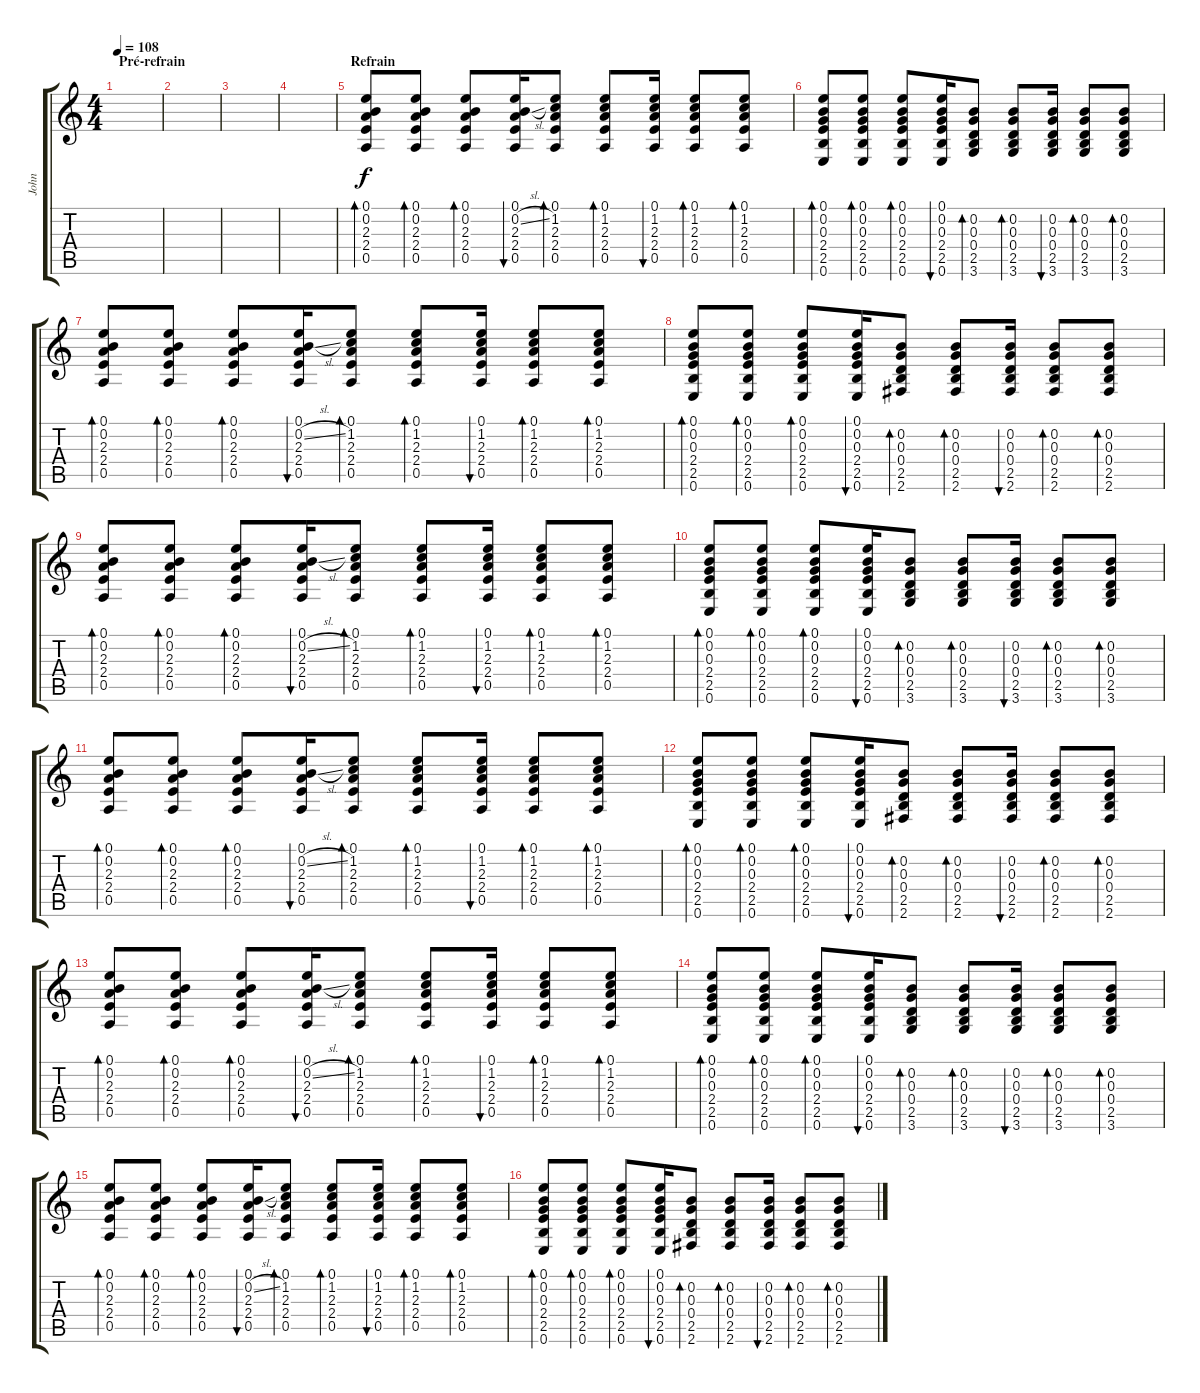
\track ("John" "John") {instrument electricguitarjazz}
\staff {score tabs}
\tuning (E4 B3 G3 D3 A2 E2) {hide}
\ts (4 4)
\section ("" "Pré-refrain")
\tempo 108
\clef g2
\ks c
|
|
|
|
\section ("" "Refrain")
(0.1 0.2 2.3 2.4 0.5).8{bd 60} (0.1 0.2 2.3 2.4 0.5).8{bd 60} (0.1 0.2 2.3 2.4 0.5).8{bd 60} (0.1 0.2{sl} 2.3 2.4 0.5).16{bu 60} (0.1 1.2 2.3 2.4 0.5).8{bd 60} (0.1 1.2 2.3 2.4 0.5).8{bd 60} (0.1 1.2 2.3 2.4 0.5).16{bu 60} (0.1 1.2 2.3 2.4 0.5).8{bd 60} (0.1 1.2 2.3 2.4 0.5).8{bd 60} |
(0.1 0.2 0.3 2.4 2.5 0.6).8{bd 60} (0.1 0.2 0.3 2.4 2.5 0.6).8{bd 60} (0.1 0.2 0.3 2.4 2.5 0.6).8{bd 60} (0.1 0.2 0.3 2.4 2.5 0.6).16{bu 60} (0.2 0.3 0.4 2.5 3.6).8{bd 60} (0.2 0.3 0.4 2.5 3.6).8{bd 60} (0.2 0.3 0.4 2.5 3.6).16{bu 60} (0.2 0.3 0.4 2.5 3.6).8{bd 60} (0.2 0.3 0.4 2.5 3.6).8{bd 60} |
(0.1 0.2 2.3 2.4 0.5).8{bd 60} (0.1 0.2 2.3 2.4 0.5).8{bd 60} (0.1 0.2 2.3 2.4 0.5).8{bd 60} (0.1 0.2{sl} 2.3 2.4 0.5).16{bu 60} (0.1 1.2 2.3 2.4 0.5).8{bd 60} (0.1 1.2 2.3 2.4 0.5).8{bd 60} (0.1 1.2 2.3 2.4 0.5).16{bu 60} (0.1 1.2 2.3 2.4 0.5).8{bd 60} (0.1 1.2 2.3 2.4 0.5).8{bd 60} |
(0.1 0.2 0.3 2.4 2.5 0.6).8{bd 60} (0.1 0.2 0.3 2.4 2.5 0.6).8{bd 60} (0.1 0.2 0.3 2.4 2.5 0.6).8{bd 60} (0.1 0.2 0.3 2.4 2.5 0.6).16{bu 60} (0.2 0.3 0.4 2.5 2.6).8{bd 60} (0.2 0.3 0.4 2.5 2.6).8{bd 60} (0.2 0.3 0.4 2.5 2.6).16{bu 60} (0.2 0.3 0.4 2.5 2.6).8{bd 60} (0.2 0.3 0.4 2.5 2.6).8{bd 60} |
(0.1 0.2 2.3 2.4 0.5).8{bd 60} (0.1 0.2 2.3 2.4 0.5).8{bd 60} (0.1 0.2 2.3 2.4 0.5).8{bd 60} (0.1 0.2{sl} 2.3 2.4 0.5).16{bu 60} (0.1 1.2 2.3 2.4 0.5).8{bd 60} (0.1 1.2 2.3 2.4 0.5).8{bd 60} (0.1 1.2 2.3 2.4 0.5).16{bu 60} (0.1 1.2 2.3 2.4 0.5).8{bd 60} (0.1 1.2 2.3 2.4 0.5).8{bd 60} |
(0.1 0.2 0.3 2.4 2.5 0.6).8{bd 60} (0.1 0.2 0.3 2.4 2.5 0.6).8{bd 60} (0.1 0.2 0.3 2.4 2.5 0.6).8{bd 60} (0.1 0.2 0.3 2.4 2.5 0.6).16{bu 60} (0.2 0.3 0.4 2.5 3.6).8{bd 60} (0.2 0.3 0.4 2.5 3.6).8{bd 60} (0.2 0.3 0.4 2.5 3.6).16{bu 60} (0.2 0.3 0.4 2.5 3.6).8{bd 60} (0.2 0.3 0.4 2.5 3.6).8{bd 60} |
(0.1 0.2 2.3 2.4 0.5).8{bd 60} (0.1 0.2 2.3 2.4 0.5).8{bd 60} (0.1 0.2 2.3 2.4 0.5).8{bd 60} (0.1 0.2{sl} 2.3 2.4 0.5).16{bu 60} (0.1 1.2 2.3 2.4 0.5).8{bd 60} (0.1 1.2 2.3 2.4 0.5).8{bd 60} (0.1 1.2 2.3 2.4 0.5).16{bu 60} (0.1 1.2 2.3 2.4 0.5).8{bd 60} (0.1 1.2 2.3 2.4 0.5).8{bd 60} |
(0.1 0.2 0.3 2.4 2.5 0.6).8{bd 60} (0.1 0.2 0.3 2.4 2.5 0.6).8{bd 60} (0.1 0.2 0.3 2.4 2.5 0.6).8{bd 60} (0.1 0.2 0.3 2.4 2.5 0.6).16{bu 60} (0.2 0.3 0.4 2.5 2.6).8{bd 60} (0.2 0.3 0.4 2.5 2.6).8{bd 60} (0.2 0.3 0.4 2.5 2.6).16{bu 60} (0.2 0.3 0.4 2.5 2.6).8{bd 60} (0.2 0.3 0.4 2.5 2.6).8{bd 60} |
(0.1 0.2 2.3 2.4 0.5).8{bd 60} (0.1 0.2 2.3 2.4 0.5).8{bd 60} (0.1 0.2 2.3 2.4 0.5).8{bd 60} (0.1 0.2{sl} 2.3 2.4 0.5).16{bu 60} (0.1 1.2 2.3 2.4 0.5).8{bd 60} (0.1 1.2 2.3 2.4 0.5).8{bd 60} (0.1 1.2 2.3 2.4 0.5).16{bu 60} (0.1 1.2 2.3 2.4 0.5).8{bd 60} (0.1 1.2 2.3 2.4 0.5).8{bd 60} |
(0.1 0.2 0.3 2.4 2.5 0.6).8{bd 60} (0.1 0.2 0.3 2.4 2.5 0.6).8{bd 60} (0.1 0.2 0.3 2.4 2.5 0.6).8{bd 60} (0.1 0.2 0.3 2.4 2.5 0.6).16{bu 60} (0.2 0.3 0.4 2.5 3.6).8{bd 60} (0.2 0.3 0.4 2.5 3.6).8{bd 60} (0.2 0.3 0.4 2.5 3.6).16{bu 60} (0.2 0.3 0.4 2.5 3.6).8{bd 60} (0.2 0.3 0.4 2.5 3.6).8{bd 60} |
(0.1 0.2 2.3 2.4 0.5).8{bd 60} (0.1 0.2 2.3 2.4 0.5).8{bd 60} (0.1 0.2 2.3 2.4 0.5).8{bd 60} (0.1 0.2{sl} 2.3 2.4 0.5).16{bu 60} (0.1 1.2 2.3 2.4 0.5).8{bd 60} (0.1 1.2 2.3 2.4 0.5).8{bd 60} (0.1 1.2 2.3 2.4 0.5).16{bu 60} (0.1 1.2 2.3 2.4 0.5).8{bd 60} (0.1 1.2 2.3 2.4 0.5).8{bd 60} |
(0.1 0.2 0.3 2.4 2.5 0.6).8{bd 60} (0.1 0.2 0.3 2.4 2.5 0.6).8{bd 60} (0.1 0.2 0.3 2.4 2.5 0.6).8{bd 60} (0.1 0.2 0.3 2.4 2.5 0.6).16{bu 60} (0.2 0.3 0.4 2.5 2.6).8{bd 60} (0.2 0.3 0.4 2.5 2.6).8{bd 60} (0.2 0.3 0.4 2.5 2.6).16{bu 60} (0.2 0.3 0.4 2.5 2.6).8{bd 60} (0.2 0.3 0.4 2.5 2.6).8{bd 60}
